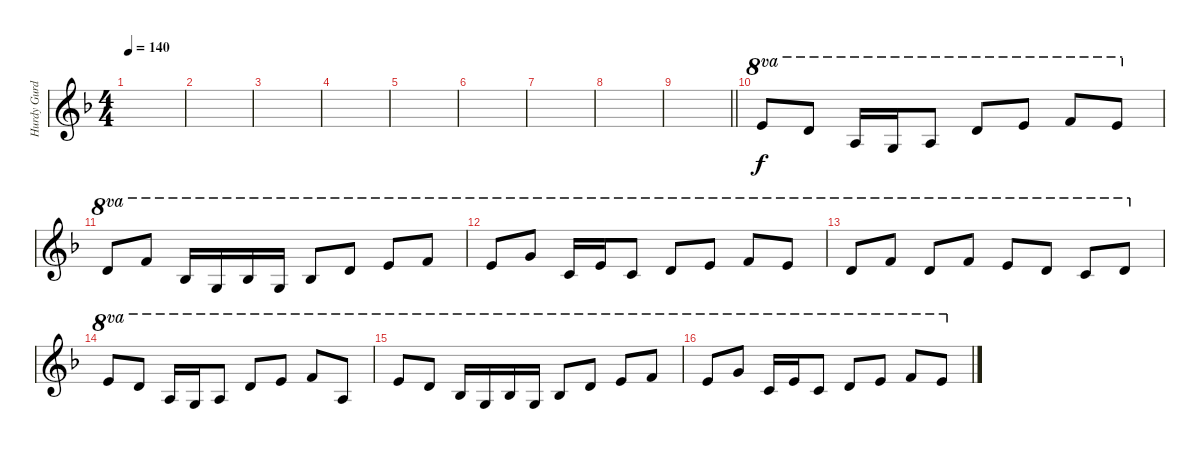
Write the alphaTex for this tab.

\track ("Hurdy Gurdy" "Hurdy Gurd") {instrument cello}
\staff {score}
\tuning (E4 B3 G3 D3 A2 E2) {hide}
\ts (4 4)
\tempo 140
\clef g2
\ks dminor
|
|
|
|
|
|
|
|
\barLineRight lightlight
|
12.1.8{ot 8va} 10.1.8{ot 8va} 10.2.16{ot 8va} 8.2.16{ot 8va} 10.2.8{ot 8va} 10.1.8{ot 8va} 12.1.8{ot 8va} 13.1.8{ot 8va} 12.1.8{ot 8va} |
10.1.8{ot 8va} 13.1.8{ot 8va} 11.2.16{ot 8va} 12.3.16{ot 8va} 11.2.16{ot 8va} 12.3.16{ot 8va} 11.2.8{ot 8va} 10.1.8{ot 8va} 12.1.8{ot 8va} 13.1.8{ot 8va} |
12.1.8{ot 8va} 15.1.8{ot 8va} 13.2.16{ot 8va} 12.1.16{ot 8va} 13.2.8{ot 8va} 10.1.8{ot 8va} 12.1.8{ot 8va} 13.1.8{ot 8va} 12.1.8{ot 8va} |
10.1.8{ot 8va} 13.1.8{ot 8va} 10.1.8{ot 8va} 13.1.8{ot 8va} 12.1.8{ot 8va} 10.1.8{ot 8va} 8.1.8{ot 8va} 10.1.8{ot 8va} |
12.1.8{ot 8va} 10.1.8{ot 8va} 10.2.16{ot 8va} 8.2.16{ot 8va} 10.2.8{ot 8va} 10.1.8{ot 8va} 12.1.8{ot 8va} 13.1.8{ot 8va} 14.3.8{ot 8va} |
12.1.8{ot 8va} 10.1.8{ot 8va} 11.2.16{ot 8va} 12.3.16{ot 8va} 11.2.16{ot 8va} 12.3.16{ot 8va} 11.2.8{ot 8va} 10.1.8{ot 8va} 12.1.8{ot 8va} 13.1.8{ot 8va} |
12.1.8{ot 8va} 15.1.8{ot 8va} 13.2.16{ot 8va} 12.1.16{ot 8va} 13.2.8{ot 8va} 10.1.8{ot 8va} 12.1.8{ot 8va} 13.1.8{ot 8va} 12.1.8{ot 8va}
